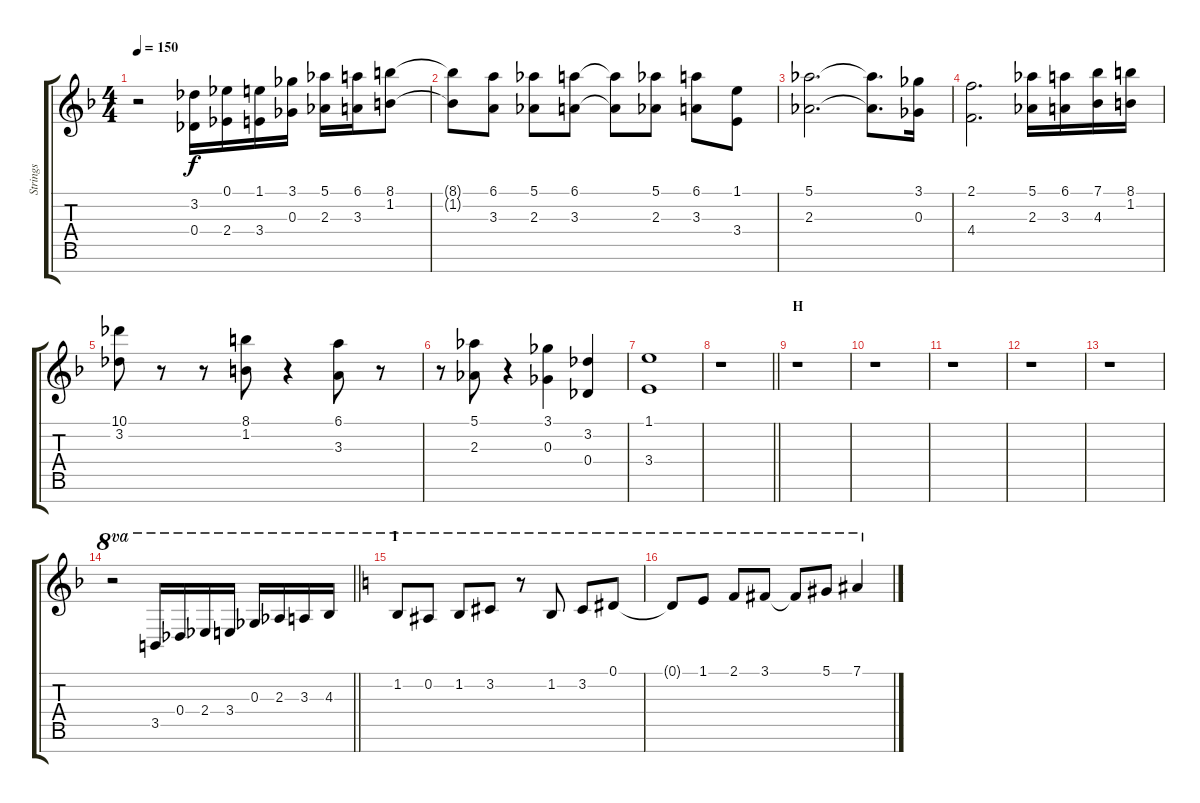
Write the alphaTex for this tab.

\track ("Strings" "Strings") {instrument stringensemble1}
\staff {score tabs}
\tuning (Eb5 Bb4 Gb4 Db4 Ab3 Eb3 Bb2) {hide}
\ts (4 4)
\tempo 150
\clef g2
\ks f
r.2{dy f} (3.2 0.4).16 (0.1 2.4).16 (1.1 3.4).16 (3.1 0.3).16 (5.1 2.3).16 (6.1 3.3).16 (8.1 1.2).8 |
(8.1{t} 1.2{t}).8 (6.1 3.3).8 (5.1 2.3).8 (6.1 3.3).8 (6.1{t} 3.3{t}).8 (5.1 2.3).8 (6.1 3.3).8 (1.1 3.4).8 |
(5.1 2.3).2{d} (5.1{t} 2.3{t}).8{d} (3.1 0.3).16 |
(2.1 4.4).2{d} (5.1 2.3).16 (6.1 3.3).16 (7.1 4.3).16 (8.1 1.2).16 |
(10.1 3.2).8 r.8 r.8 (8.1 1.2).8 r.4 (6.1 3.3).8 r.8 |
r.8 (5.1 2.3).8 r.4 (3.1 0.3).4 (3.2 0.4).4 |
(1.1 3.4).1 |
\barLineRight lightlight
r.1 |
\section ("" "H")
r.1 |
r.1 |
r.1 |
r.1 |
r.1 |
\barLineRight lightlight
r.2{ot 8va} 3.5.16{ot 8va} 0.4.16{ot 8va} 2.4.16{ot 8va} 3.4.16{ot 8va} 0.3.16{ot 8va} 2.3.16{ot 8va} 3.3.16{ot 8va} 4.3.16{ot 8va} |
\section ("" "I")
\ks c
1.2.8{ot 8va} 0.2.8{ot 8va} 1.2.8{ot 8va} 3.2.8{ot 8va} r.8{ot 8va} 1.2.8{ot 8va} 3.2.8{ot 8va} 0.1.8{ot 8va} |
0.1{t}.8{ot 8va} 1.1.8{ot 8va} 2.1.8{ot 8va} 3.1.8{ot 8va} 3.1{t}.8{ot 8va} 5.1.8{ot 8va} 7.1.4{ot 8va}
